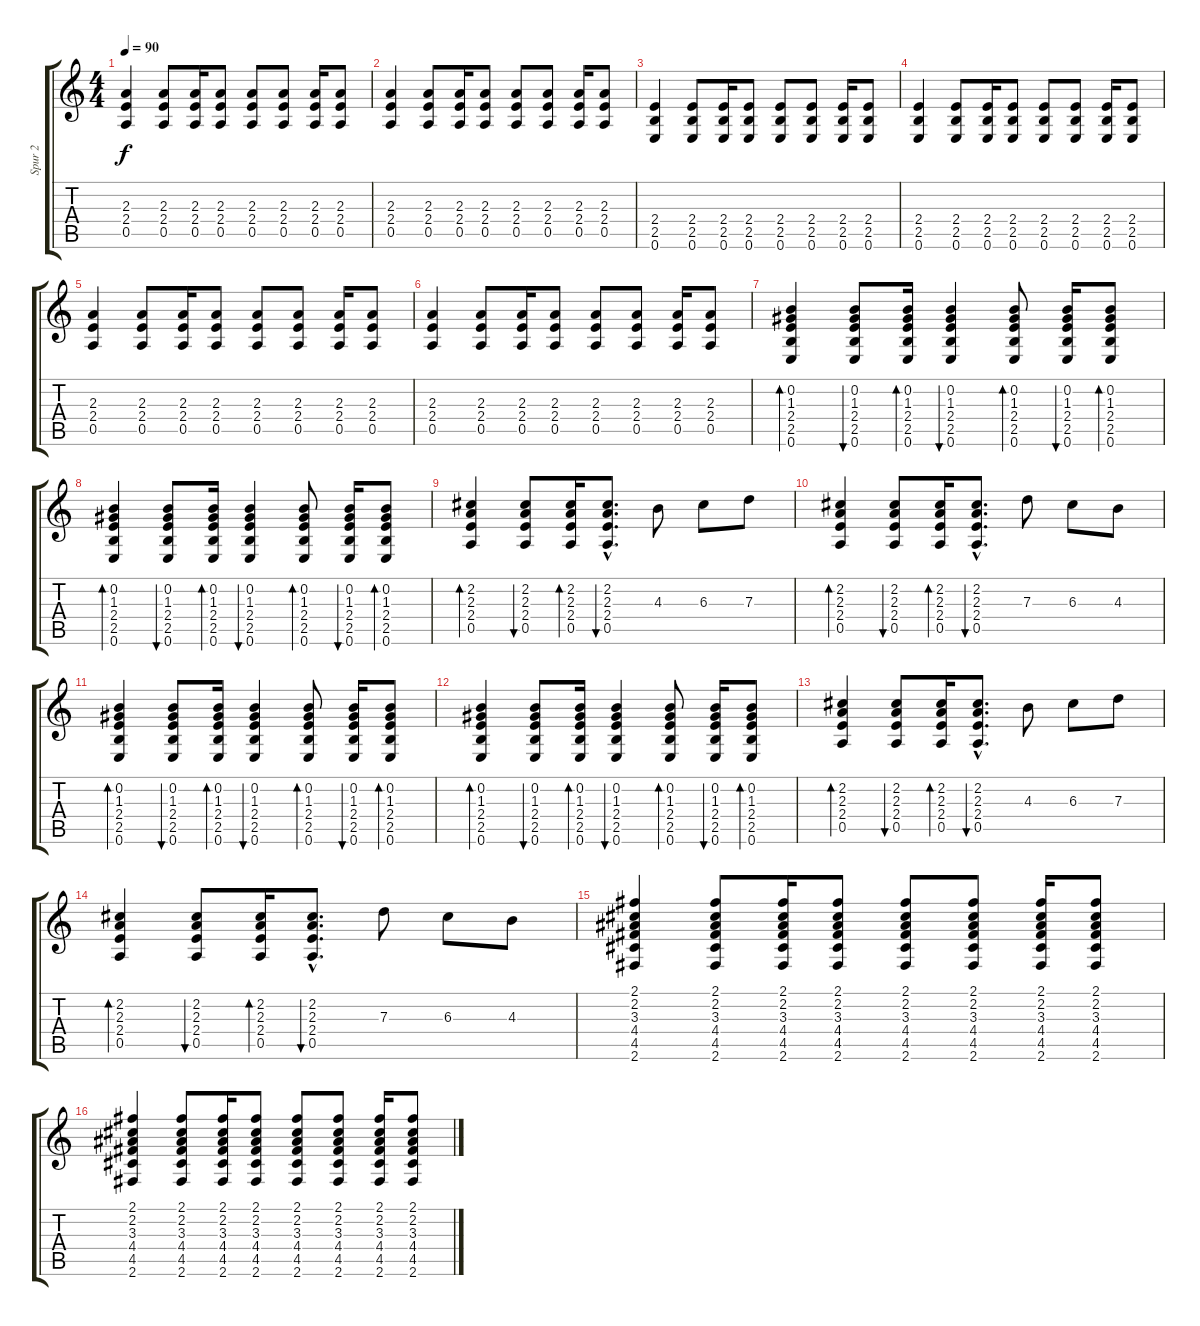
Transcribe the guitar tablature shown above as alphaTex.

\track ("Spur 2" "Spur 2") {instrument electricguitarclean}
\staff {score tabs}
\tuning (E4 B3 G3 D3 A2 E2) {hide}
\ts (4 4)
\tempo 90
\clef g2
\ks c
(2.3 2.4 0.5).4{dy f instrument distortionguitar} (2.3 2.4 0.5).8 (2.3 2.4 0.5).16 (2.3 2.4 0.5).8 (2.3 2.4 0.5).8 (2.3 2.4 0.5).8 (2.3 2.4 0.5).16 (2.3 2.4 0.5).8 |
(2.3 2.4 0.5).4{instrument distortionguitar} (2.3 2.4 0.5).8 (2.3 2.4 0.5).16 (2.3 2.4 0.5).8 (2.3 2.4 0.5).8 (2.3 2.4 0.5).8 (2.3 2.4 0.5).16 (2.3 2.4 0.5).8 |
(2.4 2.5 0.6).4{instrument distortionguitar} (2.4 2.5 0.6).8 (2.4 2.5 0.6).16 (2.4 2.5 0.6).8 (2.4 2.5 0.6).8 (2.4 2.5 0.6).8 (2.4 2.5 0.6).16 (2.4 2.5 0.6).8 |
(2.4 2.5 0.6).4{instrument distortionguitar} (2.4 2.5 0.6).8 (2.4 2.5 0.6).16 (2.4 2.5 0.6).8 (2.4 2.5 0.6).8 (2.4 2.5 0.6).8 (2.4 2.5 0.6).16 (2.4 2.5 0.6).8 |
(2.3 2.4 0.5).4{instrument distortionguitar} (2.3 2.4 0.5).8 (2.3 2.4 0.5).16 (2.3 2.4 0.5).8 (2.3 2.4 0.5).8 (2.3 2.4 0.5).8 (2.3 2.4 0.5).16 (2.3 2.4 0.5).8 |
(2.3 2.4 0.5).4{instrument distortionguitar} (2.3 2.4 0.5).8 (2.3 2.4 0.5).16 (2.3 2.4 0.5).8 (2.3 2.4 0.5).8 (2.3 2.4 0.5).8 (2.3 2.4 0.5).16 (2.3 2.4 0.5).8 |
(0.2 1.3 2.4 2.5 0.6).4{bd 30 instrument electricguitarclean} (0.2 1.3 2.4 2.5 0.6).8{bu 30} (0.2 1.3 2.4 2.5 0.6).16{bd 30} (0.2 1.3 2.4 2.5 0.6).4{bu 30} (0.2 1.3 2.4 2.5 0.6).8{bd 30} (0.2 1.3 2.4 2.5 0.6).16{bu 30} (0.2 1.3 2.4 2.5 0.6).8{bd 30} |
(0.2 1.3 2.4 2.5 0.6).4{bd 30} (0.2 1.3 2.4 2.5 0.6).8{bu 30} (0.2 1.3 2.4 2.5 0.6).16{bd 30} (0.2 1.3 2.4 2.5 0.6).4{bu 30} (0.2 1.3 2.4 2.5 0.6).8{bd 30} (0.2 1.3 2.4 2.5 0.6).16{bu 30} (0.2 1.3 2.4 2.5 0.6).8{bd 30} |
(2.2 2.3 2.4 0.5).4{bd 30} (2.2 2.3 2.4 0.5).8{bu 30} (2.2 2.3 2.4 0.5).16{bd 30} (2.2{hac} 2.3{hac} 2.4{hac} 0.5{hac}).8{d bu 30} 4.3.8 6.3.8 7.3.8 |
(2.2 2.3 2.4 0.5).4{bd 30} (2.2 2.3 2.4 0.5).8{bu 30} (2.2 2.3 2.4 0.5).16{bd 30} (2.2{hac} 2.3{hac} 2.4{hac} 0.5{hac}).8{d bu 30} 7.3.8 6.3.8 4.3.8 |
(0.2 1.3 2.4 2.5 0.6).4{bd 30 instrument electricguitarclean} (0.2 1.3 2.4 2.5 0.6).8{bu 30} (0.2 1.3 2.4 2.5 0.6).16{bd 30} (0.2 1.3 2.4 2.5 0.6).4{bu 30} (0.2 1.3 2.4 2.5 0.6).8{bd 30} (0.2 1.3 2.4 2.5 0.6).16{bu 30} (0.2 1.3 2.4 2.5 0.6).8{bd 30} |
(0.2 1.3 2.4 2.5 0.6).4{bd 30} (0.2 1.3 2.4 2.5 0.6).8{bu 30} (0.2 1.3 2.4 2.5 0.6).16{bd 30} (0.2 1.3 2.4 2.5 0.6).4{bu 30} (0.2 1.3 2.4 2.5 0.6).8{bd 30} (0.2 1.3 2.4 2.5 0.6).16{bu 30} (0.2 1.3 2.4 2.5 0.6).8{bd 30} |
(2.2 2.3 2.4 0.5).4{bd 30} (2.2 2.3 2.4 0.5).8{bu 30} (2.2 2.3 2.4 0.5).16{bd 30} (2.2{hac} 2.3{hac} 2.4{hac} 0.5{hac}).8{d bu 30} 4.3.8 6.3.8 7.3.8 |
(2.2 2.3 2.4 0.5).4{bd 30} (2.2 2.3 2.4 0.5).8{bu 30} (2.2 2.3 2.4 0.5).16{bd 30} (2.2{hac} 2.3{hac} 2.4{hac} 0.5{hac}).8{d bu 30} 7.3.8 6.3.8 4.3.8 |
(2.1 2.2 3.3 4.4 4.5 2.6).4{volume 8 instrument overdrivenguitar} (2.1 2.2 3.3 4.4 4.5 2.6).8 (2.1 2.2 3.3 4.4 4.5 2.6).16 (2.1 2.2 3.3 4.4 4.5 2.6).8 (2.1 2.2 3.3 4.4 4.5 2.6).8 (2.1 2.2 3.3 4.4 4.5 2.6).8 (2.1 2.2 3.3 4.4 4.5 2.6).16 (2.1 2.2 3.3 4.4 4.5 2.6).8 |
(2.1 2.2 3.3 4.4 4.5 2.6).4 (2.1 2.2 3.3 4.4 4.5 2.6).8 (2.1 2.2 3.3 4.4 4.5 2.6).16 (2.1 2.2 3.3 4.4 4.5 2.6).8 (2.1 2.2 3.3 4.4 4.5 2.6).8 (2.1 2.2 3.3 4.4 4.5 2.6).8 (2.1 2.2 3.3 4.4 4.5 2.6).16 (2.1 2.2 3.3 4.4 4.5 2.6).8
